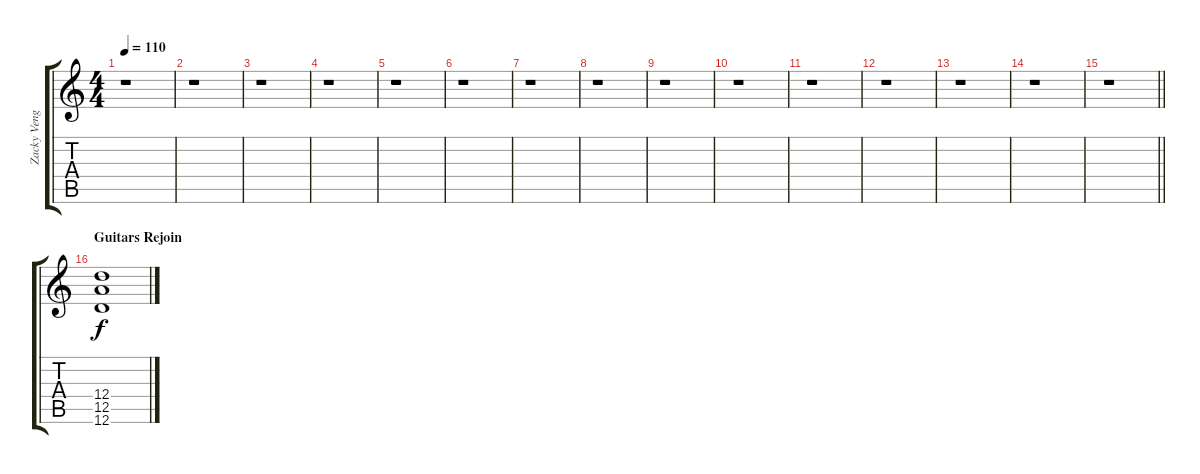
\track ("Zacky Vengence" "Zacky Veng") {instrument distortionguitar}
\staff {score tabs}
\tuning (E4 B3 G3 D3 A2 D2) {hide}
\ts (4 4)
\tempo 110
\clef g2
\ks c
r.1{dy f} |
r.1 |
r.1 |
r.1 |
r.1 |
r.1 |
r.1 |
r.1 |
r.1 |
r.1 |
r.1 |
r.1 |
r.1 |
r.1 |
\barLineRight lightlight
r.1 |
\section ("" "Guitars Rejoin")
(12.4 12.5 12.6).1
